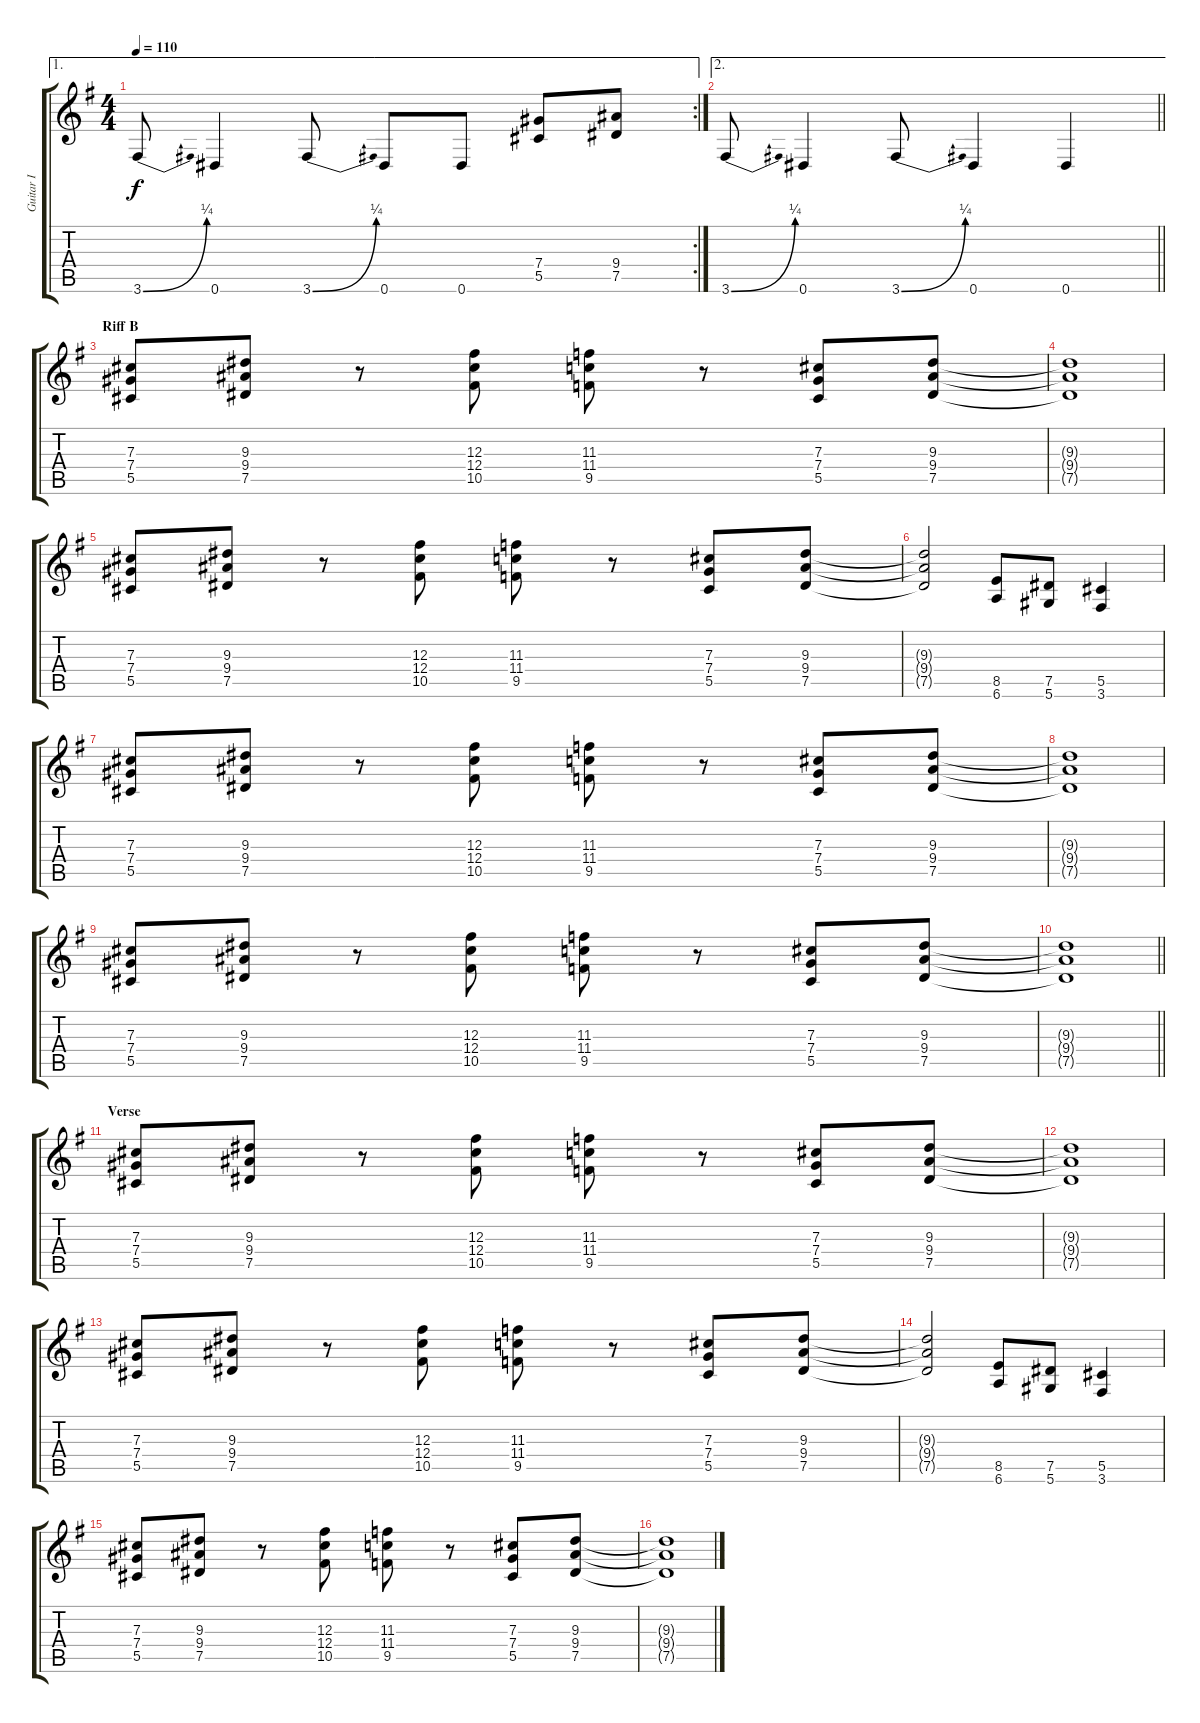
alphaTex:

\track ("Guitar I" "Guitar I") {instrument distortionguitar}
\staff {score tabs}
\tuning (Eb4 Bb3 Gb3 Db3 Ab2 Eb2) {hide}
\ae 1
\rc 2
\ts (4 4)
\tempo 110
\clef g2
\ks eminor
3.6{be (bend 0 0 60 1)}.8{dy f} 0.6.4 3.6{be (bend 0 0 60 1)}.8 0.6.8 0.6.8 (7.4 5.5).8 (9.4 7.5).8 |
\ae 2
\barLineRight lightlight
3.6{be (bend 0 0 60 1)}.8 0.6.4 3.6{be (bend 0 0 60 1)}.8 0.6.4 0.6.4 |
\section ("" "Riff B")
(7.3 7.4 5.5).8 (9.3 9.4 7.5).8 r.8 (12.3 12.4 10.5).8 (11.3 11.4 9.5).8 r.8 (7.3 7.4 5.5).8 (9.3 9.4 7.5).8 |
(9.3{t} 9.4{t} 7.5{t}).1 |
(7.3 7.4 5.5).8 (9.3 9.4 7.5).8 r.8 (12.3 12.4 10.5).8 (11.3 11.4 9.5).8 r.8 (7.3 7.4 5.5).8 (9.3 9.4 7.5).8 |
(9.3{t} 9.4{t} 7.5{t}).2 (8.5 6.6).8 (7.5 5.6).8 (5.5 3.6).4 |
(7.3 7.4 5.5).8 (9.3 9.4 7.5).8 r.8 (12.3 12.4 10.5).8 (11.3 11.4 9.5).8 r.8 (7.3 7.4 5.5).8 (9.3 9.4 7.5).8 |
(9.3{t} 9.4{t} 7.5{t}).1 |
(7.3 7.4 5.5).8 (9.3 9.4 7.5).8 r.8 (12.3 12.4 10.5).8 (11.3 11.4 9.5).8 r.8 (7.3 7.4 5.5).8 (9.3 9.4 7.5).8 |
\barLineRight lightlight
(9.3{t} 9.4{t} 7.5{t}).1 |
\section ("" "Verse")
(7.3 7.4 5.5).8 (9.3 9.4 7.5).8 r.8 (12.3 12.4 10.5).8 (11.3 11.4 9.5).8 r.8 (7.3 7.4 5.5).8 (9.3 9.4 7.5).8 |
(9.3{t} 9.4{t} 7.5{t}).1 |
(7.3 7.4 5.5).8 (9.3 9.4 7.5).8 r.8 (12.3 12.4 10.5).8 (11.3 11.4 9.5).8 r.8 (7.3 7.4 5.5).8 (9.3 9.4 7.5).8 |
(9.3{t} 9.4{t} 7.5{t}).2 (8.5 6.6).8 (7.5 5.6).8 (5.5 3.6).4 |
(7.3 7.4 5.5).8 (9.3 9.4 7.5).8 r.8 (12.3 12.4 10.5).8 (11.3 11.4 9.5).8 r.8 (7.3 7.4 5.5).8 (9.3 9.4 7.5).8 |
(9.3{t} 9.4{t} 7.5{t}).1
